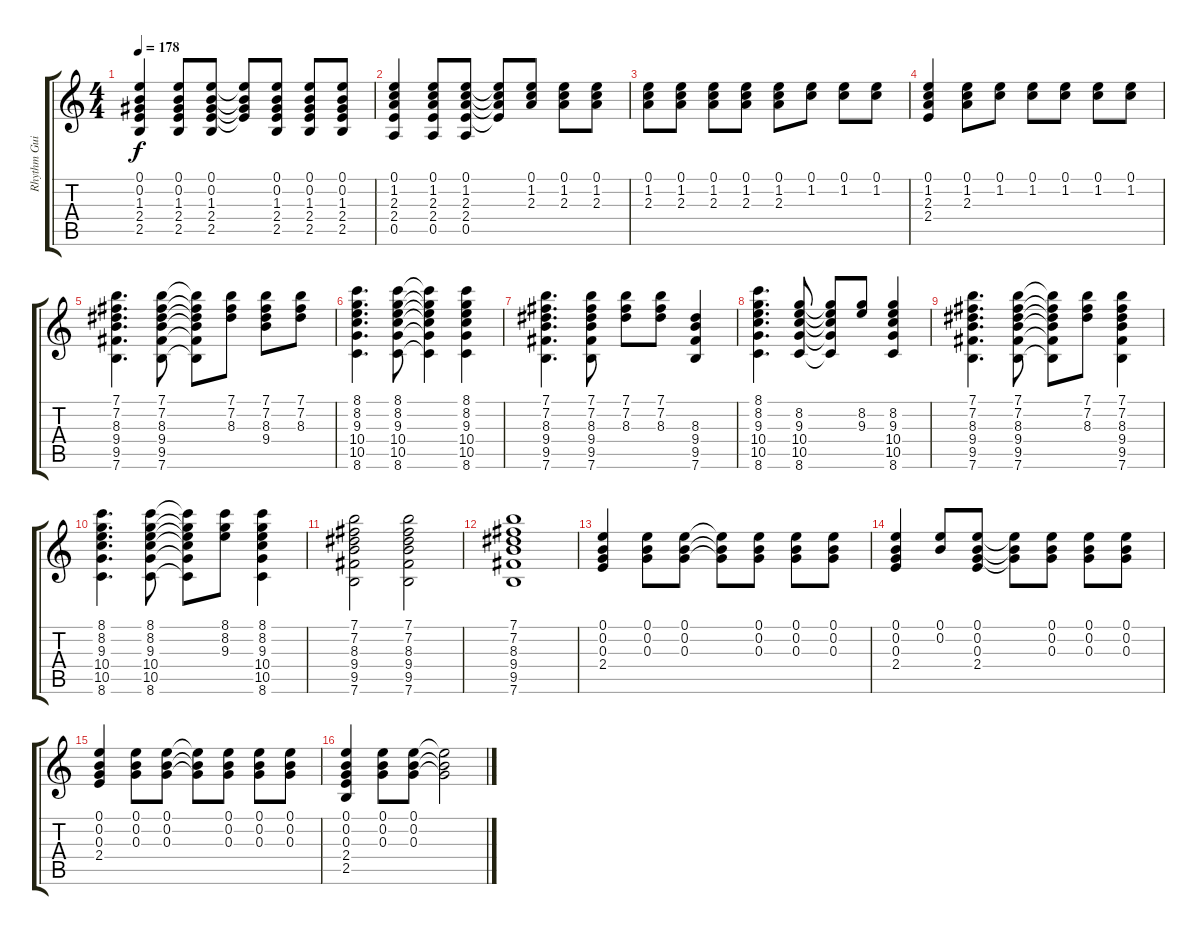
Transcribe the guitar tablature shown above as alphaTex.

\track ("Rhythm Guitar" "Rhythm Gui") {instrument electricguitarclean}
\staff {score tabs}
\tuning (E4 B3 G3 D3 A2 E2) {hide}
\ts (4 4)
\tempo 178
\clef g2
\ks c
(0.1 0.2 1.3 2.4 2.5).4{dy f} (0.1 0.2 1.3 2.4 2.5).8 (0.1 0.2 1.3 2.4 2.5).8 (0.1{t} 0.2{t} 1.3{t} 2.4{t}).8 (0.1 0.2 1.3 2.4 2.5).8 (0.1 0.2 1.3 2.4 2.5).8 (0.1 0.2 1.3 2.4 2.5).8 |
(0.1 1.2 2.3 2.4 0.5).4 (0.1 1.2 2.3 2.4 0.5).8 (0.1 1.2 2.3 2.4 0.5).8 (0.1{t} 1.2{t} 2.3{t} 2.4{t}).8 (0.1 1.2 2.3).8 (0.1 1.2 2.3).8 (0.1 1.2 2.3).8 |
(0.1 1.2 2.3).8 (0.1 1.2 2.3).8 (0.1 1.2 2.3).8 (0.1 1.2 2.3).8 (0.1 1.2 2.3).8 (0.1 1.2).8 (0.1 1.2).8 (0.1 1.2).8 |
(0.1 1.2 2.3 2.4).4 (0.1 1.2 2.3).8 (0.1 1.2).8 (0.1 1.2).8 (0.1 1.2).8 (0.1 1.2).8 (0.1 1.2).8 |
(7.1 7.2 8.3 9.4 9.5 7.6).4{d} (7.1 7.2 8.3 9.4 9.5 7.6).8 (7.1{t} 7.2{t} 8.3{t} 9.4{t} 9.5{t} 7.6{t}).8 (7.1 7.2 8.3).8 (7.1 7.2 8.3 9.4).8 (7.1 7.2 8.3).8 |
(8.1 8.2 9.3 10.4 10.5 8.6).4{d} (8.1 8.2 9.3 10.4 10.5 8.6).8 (8.1{t} 8.2{t} 9.3{t} 10.4{t} 10.5{t} 8.6{t}).4 (8.1 8.2 9.3 10.4 10.5 8.6).4 |
(7.1 7.2 8.3 9.4 9.5 7.6).4{d} (7.1 7.2 8.3 9.4 9.5 7.6).8 (7.1 7.2 8.3).8 (7.1 7.2 8.3).8 (8.3 9.4 9.5 7.6).4 |
(8.1 8.2 9.3 10.4 10.5 8.6).4{d} (8.2 9.3 10.4 10.5 8.6).8 (8.2{t} 9.3{t} 10.4{t} 10.5{t} 8.6{t}).8 (8.2 9.3).8 (8.2 9.3 10.4 10.5 8.6).4 |
(7.1 7.2 8.3 9.4 9.5 7.6).4{d} (7.1 7.2 8.3 9.4 9.5 7.6).8 (7.1{t} 7.2{t} 8.3{t} 9.4{t} 9.5{t} 7.6{t}).8 (7.1 7.2 8.3).8 (7.1 7.2 8.3 9.4 9.5 7.6).4 |
(8.1 8.2 9.3 10.4 10.5 8.6).4{d} (8.1 8.2 9.3 10.4 10.5 8.6).8 (8.1{t} 8.2{t} 9.3{t} 10.4{t} 10.5{t} 8.6{t}).8 (8.1 8.2 9.3).8 (8.1 8.2 9.3 10.4 10.5 8.6).4 |
(7.1 7.2 8.3 9.4 9.5 7.6).2 (7.1 7.2 8.3 9.4 9.5 7.6).2 |
(7.1 7.2 8.3 9.4 9.5 7.6).1 |
(0.1 0.2 0.3 2.4).4 (0.1 0.2 0.3).8 (0.1 0.2 0.3).8 (0.1{t} 0.2{t} 0.3{t}).8 (0.1 0.2 0.3).8 (0.1 0.2 0.3).8 (0.1 0.2 0.3).8 |
(0.1 0.2 0.3 2.4).4 (0.1 0.2).8 (0.1 0.2 0.3 2.4).8 (0.1{t} 0.2{t} 0.3{t}).8 (0.1 0.2 0.3).8 (0.1 0.2 0.3).8 (0.1 0.2 0.3).8 |
(0.1 0.2 0.3 2.4).4 (0.1 0.2 0.3).8 (0.1 0.2 0.3).8 (0.1{t} 0.2{t} 0.3{t}).8 (0.1 0.2 0.3).8 (0.1 0.2 0.3).8 (0.1 0.2 0.3).8 |
(0.1 0.2 0.3 2.4 2.5).4 (0.1 0.2 0.3).8 (0.1 0.2 0.3).8 (0.1{t} 0.2{t} 0.3{t}).2
